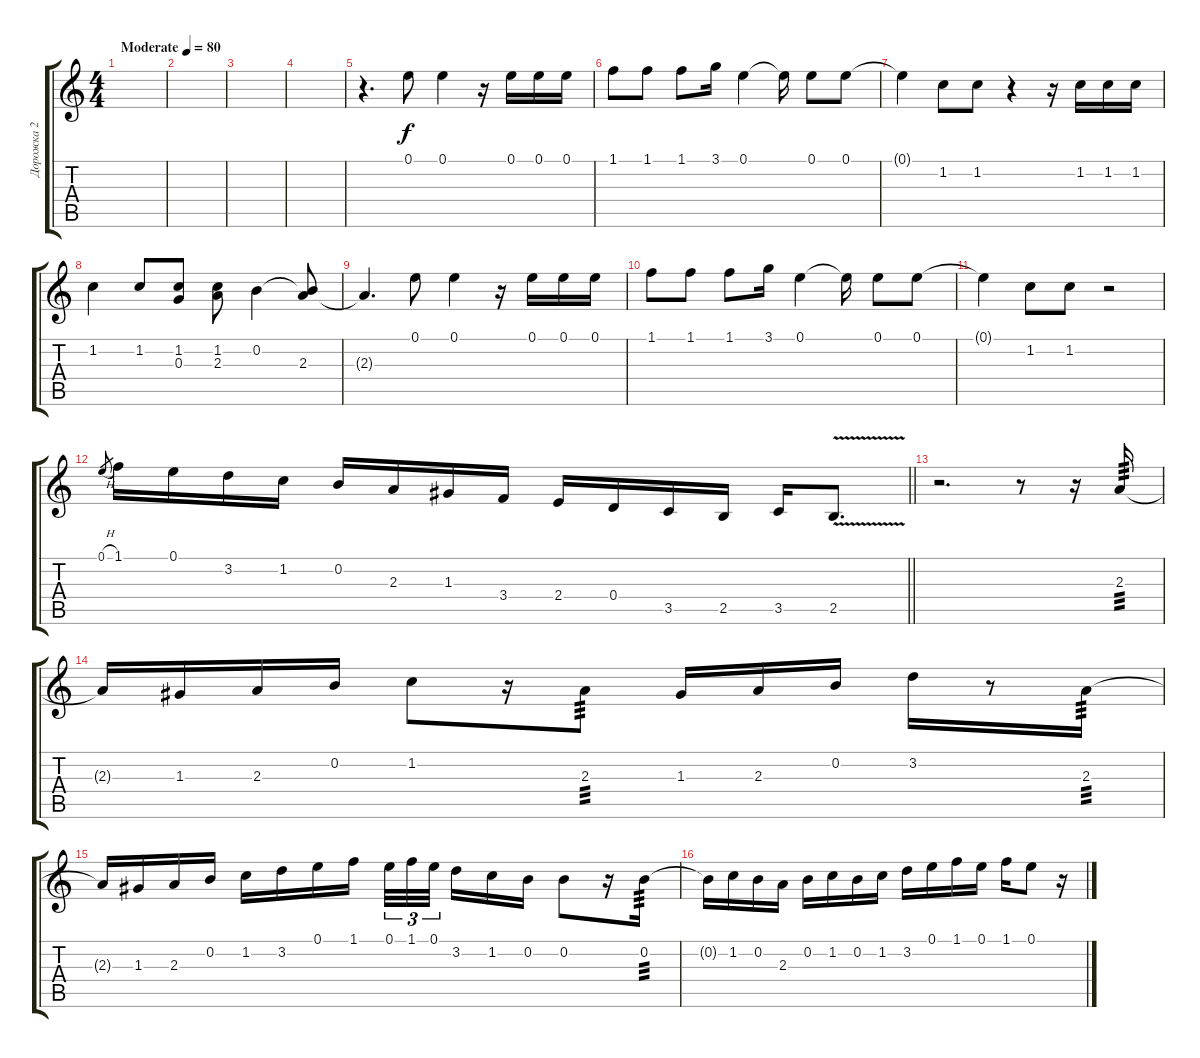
\track ("Дорожка 2" "Дорожка 2") {instrument acousticguitarnylon}
\staff {score tabs}
\tuning (E4 B3 G3 D3 A2 E2) {hide}
\ts (4 4)
\tempo (80 "Moderate")
\clef g2
\ks c
|
|
|
|
r.4{d} 0.1.8 0.1.4 r.16 0.1.16 0.1.16 0.1.16 |
1.1.8 1.1.8 1.1.8 3.1.16 0.1.4 0.1{t}.16 0.1.8 0.1.8 |
0.1{t}.4 1.2.8 1.2.8 r.4 r.16 1.2.16 1.2.16 1.2.16 |
1.2.4 1.2.8 (1.2 0.3).8 (1.2 2.3).8 0.2.4 (0.2{t} 2.3).8 |
2.3{t}.4{d} 0.1.8 0.1.4 r.16 0.1.16 0.1.16 0.1.16 |
1.1.8 1.1.8 1.1.8 3.1.16 0.1.4 0.1{t}.16 0.1.8 0.1.8 |
0.1{t}.4 1.2.8 1.2.8 r.2 |
\barLineRight lightlight
0.1{h}.8{gr} 1.1.16 0.1.16 3.2.16 1.2.16 0.2.16 2.3.16 1.3.16 3.4.16 2.4.16 0.4.16 3.5.16 2.5.16 3.5.16 2.5{v}.8{d} |
r.2{d} r.8 r.16 2.3.16{tp 3} |
2.3{t}.16 1.3.16 2.3.16 0.2.16 1.2.8 r.16 2.3.8{tp 3} 1.3.16 2.3.16 0.2.16 3.2.16 r.8 2.3.16{tp 3} |
2.3{t}.16 1.3.16 2.3.16 0.2.16 1.2.16 3.2.16 0.1.16 1.1.16 0.1.32{tu (3 2)} 1.1.32{tu (3 2)} 0.1.32{tu (3 2) beam splitsecondary} 3.2.16 1.2.16 0.2.16 0.2.8 r.16 0.2.16{tp 3} |
0.2{t}.16 1.2.16 0.2.16 2.3.16 0.2.16 1.2.16 0.2.16 1.2.16 3.2.16 0.1.16 1.1.16 0.1.16 1.1.16 0.1.8 r.16
